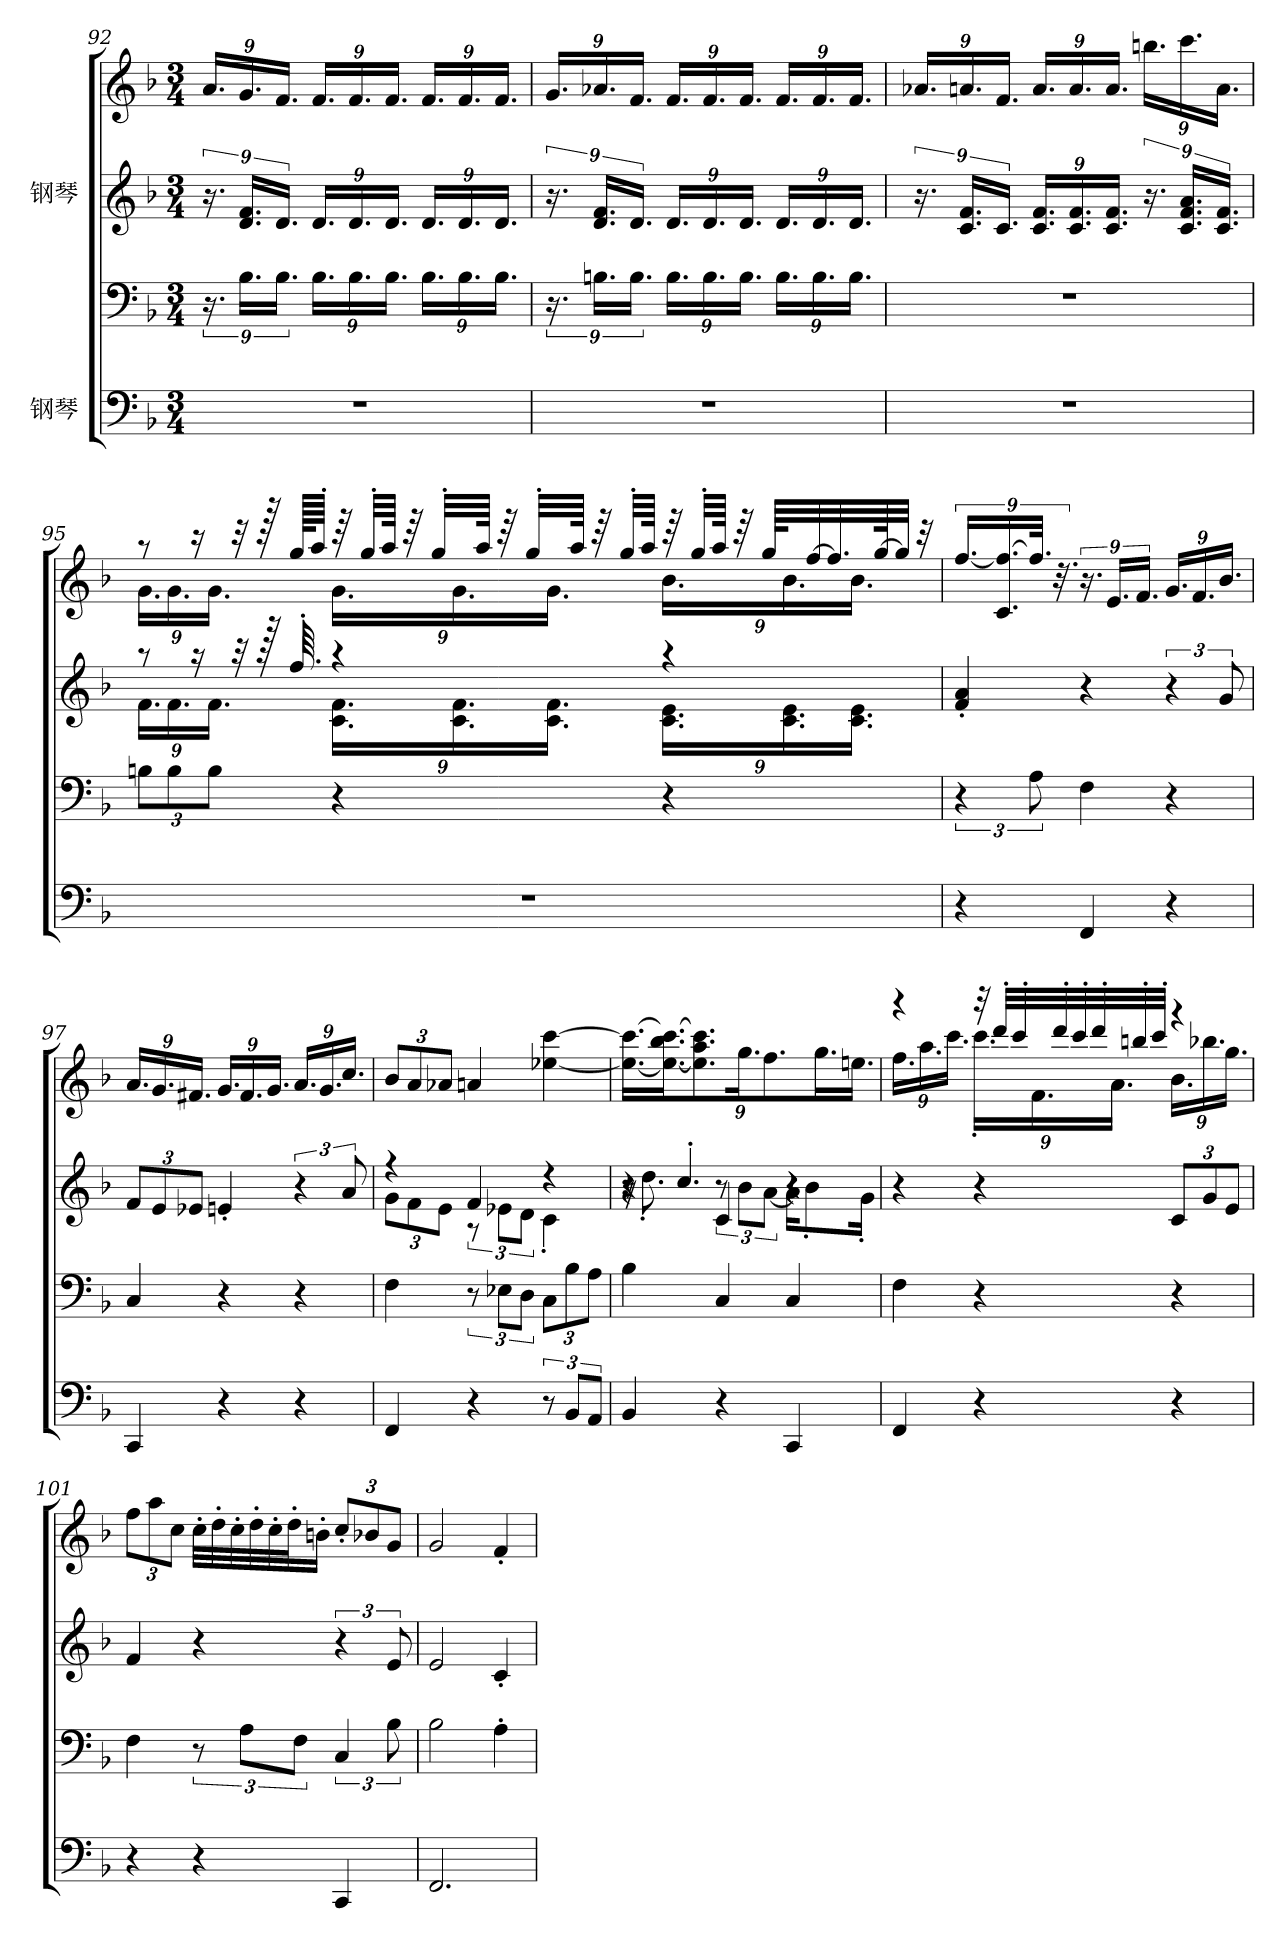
**kern	**kern	**kern	**kern
*part2	*part2	*part1	*part1
*staff4	*staff3	*staff2	*staff1
*I"钢琴	*	*I"钢琴	*
*clefF4	*clefF4	*clefG2	*clefG2
*k[b-]	*k[b-]	*k[b-]	*k[b-]
*M3/4	*M3/4	*M3/4	*M3/4
*	*	*	*Xbrackettup
=92	=92	=92	=92
2.r	18.r	18.r	18.a/LL
.	18.B-\LL	18.d/ 18.f/LL	18.g/
.	18.B-\JJ	18.d/JJ	18.f/JJ
.	18.B-\LL	18.d/LL	18.f/LL
.	18.B-\	18.d/	18.f/
.	18.B-\JJ	18.d/JJ	18.f/JJ
.	18.B-\LL	18.d/LL	18.f/LL
.	18.B-\	18.d/	18.f/
.	18.B-\JJ	18.d/JJ	18.f/JJ
!!LO:LB:g=z
=93	=93	=93	=93
2.r	18.r	18.r	18.g/LL
.	18.Bn\LL	18.d/ 18.f/LL	18.a-X/
.	18.B\JJ	18.d/JJ	18.f/JJ
.	18.B\LL	18.d/LL	18.f/LL
.	18.B\	18.d/	18.f/
.	18.B\JJ	18.d/JJ	18.f/JJ
.	18.B\LL	18.d/LL	18.f/LL
.	18.B\	18.d/	18.f/
.	18.B\JJ	18.d/JJ	18.f/JJ
=94	=94	=94	=94
2.r	2.r	18.r	18.a-X/LL
.	.	18.c/ 18.f/LL	18.an/
.	.	18.c/JJ	18.f/JJ
.	.	18.c/ 18.f/LL	18.a/LL
.	.	18.c/ 18.f/	18.a/
.	.	18.c/ 18.f/JJ	18.a/JJ
.	.	18.r	18.bbn\LL
.	.	18.c/ 18.f/ 18.a/LL	18.ccc\
.	.	18.c/ 18.f/JJ	18.a\JJ
!!LO:PB:g=z
=95	=95	=95	=95
*	*	*^	*
*	*Xbrackettup	*	*Xbrackettup	*
*	*	*	*	*^
2.r	12Bn\L	8r	18.f\LL	8r	18.g\LL
.	12B\	.	18.f\	.	18.g\
.	.	16r	.	16r	.
.	12B\J	.	18.f\JJ	.	18.g\JJ
.	.	32r	.	32r	.
.	.	128r	.	128r	.
.	.	64.ff'/	.	128gg/KLLLL	.
.	.	.	.	64aa'/JJJJ	.
.	4r	4r	18.c\ 18.f\LL	64r	18.g\LL
.	.	.	.	32gg'/LLL	.
.	.	.	.	64aa/JJJk	.
.	.	.	.	64r	.
.	.	.	.	32gg'/LLL	.
.	.	.	18.c\ 18.f\	.	18.g\
.	.	.	.	64aa/JJJk	.
.	.	.	.	64r	.
.	.	.	.	32gg'/LLL	.
.	.	.	18.c\ 18.f\JJ	.	18.g\JJ
.	.	.	.	64aa/JJJk	.
.	.	.	.	64r	.
.	.	.	.	32gg'/LLL	.
.	.	.	.	64aa/JJJk	.
.	4r	4r	18.c\ 18.e\LL	64r	18.b-\LL
.	.	.	.	32gg'/LLL	.
.	.	.	.	64aa/JJJk	.
.	.	.	.	64r	.
.	.	.	.	64gg/KLLL	.
.	.	.	18.c\ 18.e\	.	18.b-\
.	.	.	.	[32ff/	.
.	.	.	.	32.ff/]	.
.	.	.	18.c\ 18.e\JJ	.	18.b-\JJ
.	.	.	.	[64gg/K	.
.	.	.	.	32gg/JJJ]	.
.	.	.	.	32r	.
*	*	*v	*v	*	*
*	*	*	*v	*v
!!LO:LB:g=z
=96	=96	=96	=96
*	*brackettup	*	*brackettup
4r	6r	4f/' 4a/'	[18.ff/LL
.	.	.	18.c/ 18.ff/_
.	12A\	.	36.ff/JJk]
.	.	.	36.r
4FF/	4F\	4r	18.r
.	.	.	18.e/LL
.	.	.	18.f/JJ
*	*	*brackettup	*
4r	4r	6r	18.g/LL
.	.	.	18.f/
.	.	12g/	18.b-/JJ
=97	=97	=97	=97
*	*	*Xbrackettup	*Xbrackettup
4CC/	4C/	12f/L	18.a/LL
.	.	12e/	18.g/
.	.	12e-X/J	18.f#X/JJ
4r	4r	4en'/	18.g/LL
.	.	.	18.f#/
.	.	.	18.g/JJ
*	*	*brackettup	*
4r	4r	6r	18.a/LL
.	.	.	18.g/
.	.	12a/	18.cc/JJ
=98	=98	=98	=98
*	*	*^	*
*	*	*	*Xbrackettup	*
4FF/	4F\	4r	12g\L	12b-/L
.	.	.	12f\	12a/
.	.	.	12e\J	12a-X/J
*	*	*	*brackettup	*
4r	12r	4f/	12r	4an/
.	12E-X\L	.	12e-X\L	.
.	12D\J	.	12d\J	.
*	*Xbrackettup	*	*	*
12r	12C\L	4r	4c'\	[4ee-X\ [4ccc\
12BB-/L	12B-\	.	.	.
12AA/J	12A\J	.	.	.
!!LO:LB:g=z
=99	=99	=99	=99	=99
*	*	*	*^	*
4BB-/	4B-\	8r	16r	4r	18.ee-\_ 18.ccc\_LL
.	.	.	8.dd'\	.	.
.	.	.	.	.	18.ee-\_ 18.bb-\ 18.ccc\_J
.	.	4.cc'/	.	.	.
.	.	.	.	.	9.ee-\] 9.aa\ 9.ccc\]
4r	4C/	.	12r	4c/	.
.	.	.	12b-\L	.	18.gg\K
.	.	.	[12a\J	.	9.ff\
4CC/	4C/	4r	16a\KL]	4r	.
.	.	.	8b-'\	.	.
.	.	.	.	.	18.gg\L
.	.	.	.	.	18.een\JJ
.	.	.	16g'\Jk	.	.
*	*	*v	*v	*v	*
=100	=100	=100	=100
*	*	*	*^
4FF/	4F\	4r	4r	18.ff\LL
.	.	.	.	18.aa\
.	.	.	.	18.ccc\JJ
4r	4r	4r	32r	18.ccc'\LL
.	.	.	32ddd'/LLL	.
.	.	.	32ccc'/	.
.	.	.	.	18.f\
.	.	.	32ddd'/	.
.	.	.	32ccc'/	.
.	.	.	32ddd'/	.
.	.	.	.	18.a\JJ
.	.	.	32bbn'/	.
.	.	.	32ccc'/JJJ	.
*	*	*Xbrackettup	*	*
4r	4r	12c/L	4r	18.b-\LL
.	.	12g/	.	18.bb-X\
.	.	12e/J	.	18.gg\JJ
*	*	*	*v	*v
!!LO:PB:g=z
=101	=101	=101	=101
4r	4F\	4f/	12ff\L
.	.	.	12aa\
.	.	.	12cc\J
*	*brackettup	*	*
4r	12r	4r	32cc'\LLL
.	.	.	32dd'\
.	.	.	32cc'\
.	12A\L	.	.
.	.	.	32dd'\
.	.	.	32cc'\
.	.	.	32dd'\J
.	12F\J	.	.
.	.	.	16bn'\JJ
*	*	*brackettup	*
4CC/	6C/	6r	12cc'/L
.	.	.	12b-X/
.	12B-\	12e/	12g/J
=102	=102	=102	=102
2.FF/	2B-\	2e/	2g/
.	4A'\	4c'/	4f'/
=	=	=	=
*-	*-	*-	*-
